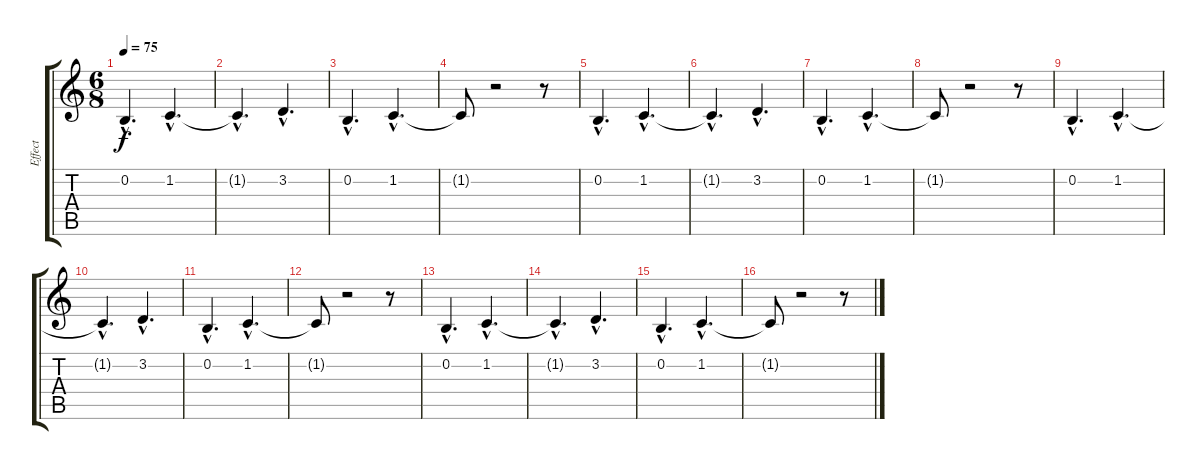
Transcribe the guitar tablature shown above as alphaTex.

\track ("Effect" "Effect") {instrument pad6metallic}
\staff {score tabs}
\tuning (E4 B3 G3 D3 A2 E2) {hide}
\ts (6 8)
\tempo 75
\clef g2
\ks c
0.2{hac}.4{d dy f volume 12} 1.2{hac}.4{d} |
1.2{hac t}.4{d} 3.2{hac}.4{d volume 11} |
0.2{hac}.4{d volume 11} 1.2{hac}.4{d} |
1.2{t}.8 r.2 r.8 |
0.2{hac}.4{d volume 9} 1.2{hac}.4{d} |
1.2{hac t}.4{d} 3.2{hac}.4{d volume 9} |
0.2{hac}.4{d volume 8} 1.2{hac}.4{d} |
1.2{t}.8 r.2 r.8 |
0.2{hac}.4{d volume 7} 1.2{hac}.4{d} |
1.2{hac t}.4{d} 3.2{hac}.4{d volume 6} |
0.2{hac}.4{d volume 6} 1.2{hac}.4{d} |
1.2{t}.8 r.2 r.8 |
0.2{hac}.4{d volume 4} 1.2{hac}.4{d} |
1.2{hac t}.4{d} 3.2{hac}.4{d volume 4} |
0.2{hac}.4{d volume 3} 1.2{hac}.4{d} |
1.2{t}.8 r.2 r.8
